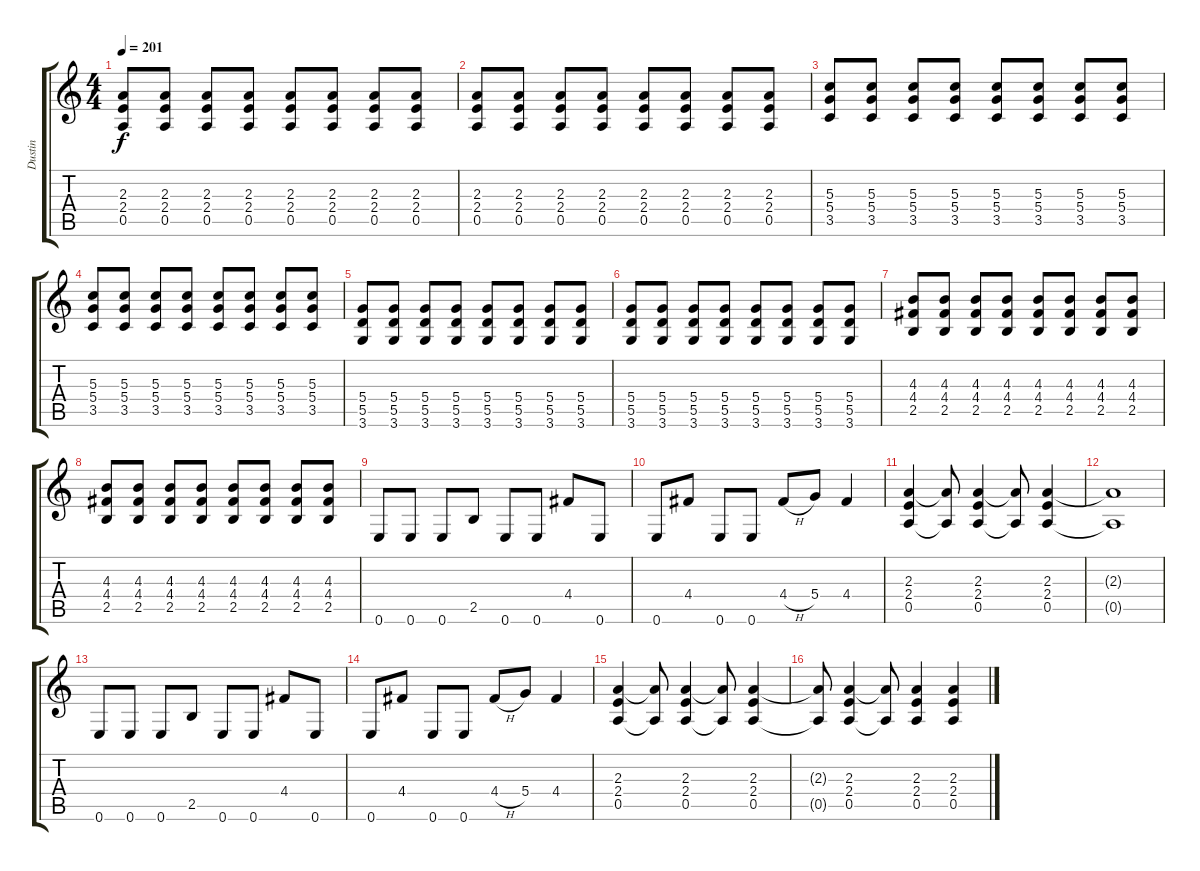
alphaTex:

\track ("Dustin" "Dustin") {instrument overdrivenguitar}
\staff {score tabs}
\tuning (E4 B3 G3 D3 A2 E2) {hide}
\ts (4 4)
\tempo 201
\clef g2
\ks c
(2.3 2.4 0.5).8{dy f} (2.3 2.4 0.5).8 (2.3 2.4 0.5).8 (2.3 2.4 0.5).8 (2.3 2.4 0.5).8 (2.3 2.4 0.5).8 (2.3 2.4 0.5).8 (2.3 2.4 0.5).8 |
(2.3 2.4 0.5).8 (2.3 2.4 0.5).8 (2.3 2.4 0.5).8 (2.3 2.4 0.5).8 (2.3 2.4 0.5).8 (2.3 2.4 0.5).8 (2.3 2.4 0.5).8 (2.3 2.4 0.5).8 |
(5.3 5.4 3.5).8 (5.3 5.4 3.5).8 (5.3 5.4 3.5).8 (5.3 5.4 3.5).8 (5.3 5.4 3.5).8 (5.3 5.4 3.5).8 (5.3 5.4 3.5).8 (5.3 5.4 3.5).8 |
(5.3 5.4 3.5).8 (5.3 5.4 3.5).8 (5.3 5.4 3.5).8 (5.3 5.4 3.5).8 (5.3 5.4 3.5).8 (5.3 5.4 3.5).8 (5.3 5.4 3.5).8 (5.3 5.4 3.5).8 |
(5.4 5.5 3.6).8 (5.4 5.5 3.6).8 (5.4 5.5 3.6).8 (5.4 5.5 3.6).8 (5.4 5.5 3.6).8 (5.4 5.5 3.6).8 (5.4 5.5 3.6).8 (5.4 5.5 3.6).8 |
(5.4 5.5 3.6).8 (5.4 5.5 3.6).8 (5.4 5.5 3.6).8 (5.4 5.5 3.6).8 (5.4 5.5 3.6).8 (5.4 5.5 3.6).8 (5.4 5.5 3.6).8 (5.4 5.5 3.6).8 |
(4.3 4.4 2.5).8 (4.3 4.4 2.5).8 (4.3 4.4 2.5).8 (4.3 4.4 2.5).8 (4.3 4.4 2.5).8 (4.3 4.4 2.5).8 (4.3 4.4 2.5).8 (4.3 4.4 2.5).8 |
(4.3 4.4 2.5).8 (4.3 4.4 2.5).8 (4.3 4.4 2.5).8 (4.3 4.4 2.5).8 (4.3 4.4 2.5).8 (4.3 4.4 2.5).8 (4.3 4.4 2.5).8 (4.3 4.4 2.5).8 |
0.6.8 0.6.8 0.6.8 2.5.8 0.6.8 0.6.8 4.4.8 0.6.8 |
0.6.8 4.4.8 0.6.8 0.6.8 4.4{h}.8 5.4.8 4.4.4 |
(2.3 2.4 0.5).4 (2.3{t} 0.5{t}).8 (2.3 2.4 0.5).4 (2.3{t} 0.5{t}).8 (2.3 2.4 0.5).4 |
(2.3{t} 0.5{t}).1 |
0.6.8 0.6.8 0.6.8 2.5.8 0.6.8 0.6.8 4.4.8 0.6.8 |
0.6.8 4.4.8 0.6.8 0.6.8 4.4{h}.8 5.4.8 4.4.4 |
(2.3 2.4 0.5).4 (2.3{t} 0.5{t}).8 (2.3 2.4 0.5).4 (2.3{t} 0.5{t}).8 (2.3 2.4 0.5).4 |
(2.3{t} 0.5{t}).8 (2.3 2.4 0.5).4 (2.3{t} 0.5{t}).8 (2.3 2.4 0.5).4 (2.3 2.4 0.5).4
